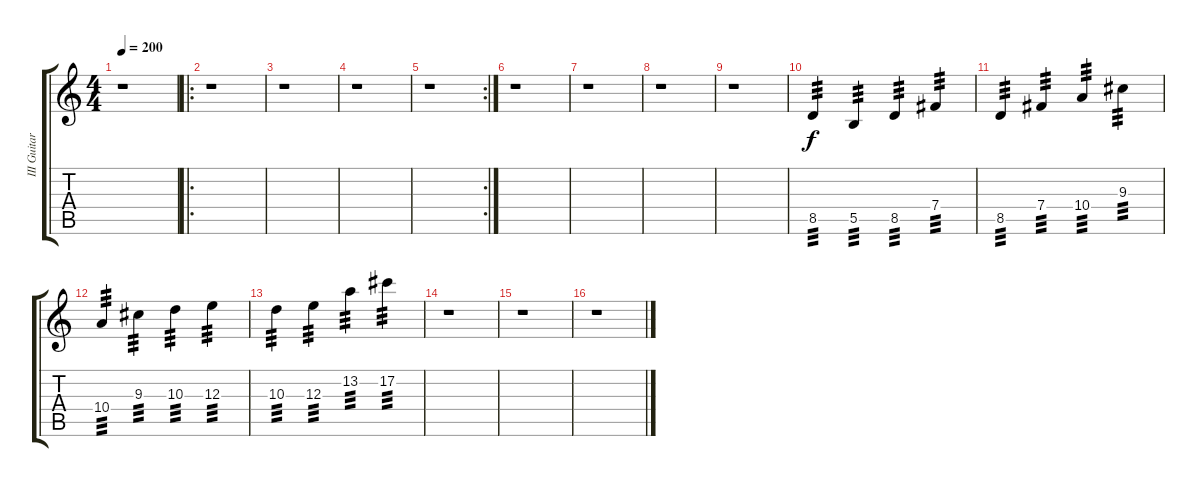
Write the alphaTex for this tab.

\track ("III Guitar" "III Guitar") {instrument distortionguitar}
\staff {score tabs}
\tuning (Db4 Ab3 E3 B2 Gb2 B1) {hide}
\ts (4 4)
\tempo 200
\clef g2
\ks c
r.1{dy f} |
\ro
r.1 |
r.1 |
r.1 |
\rc 2
r.1 |
r.1 |
r.1 |
r.1 |
r.1 |
8.5.4{tp 3} 5.5.4{tp 3} 8.5.4{tp 3} 7.4.4{tp 3} |
8.5.4{tp 3} 7.4.4{tp 3} 10.4.4{tp 3} 9.3.4{tp 3} |
10.4.4{tp 3} 9.3.4{tp 3} 10.3.4{tp 3} 12.3.4{tp 3} |
10.3.4{tp 3} 12.3.4{tp 3} 13.2.4{tp 3} 17.2.4{tp 3} |
r.1 |
r.1 |
r.1
